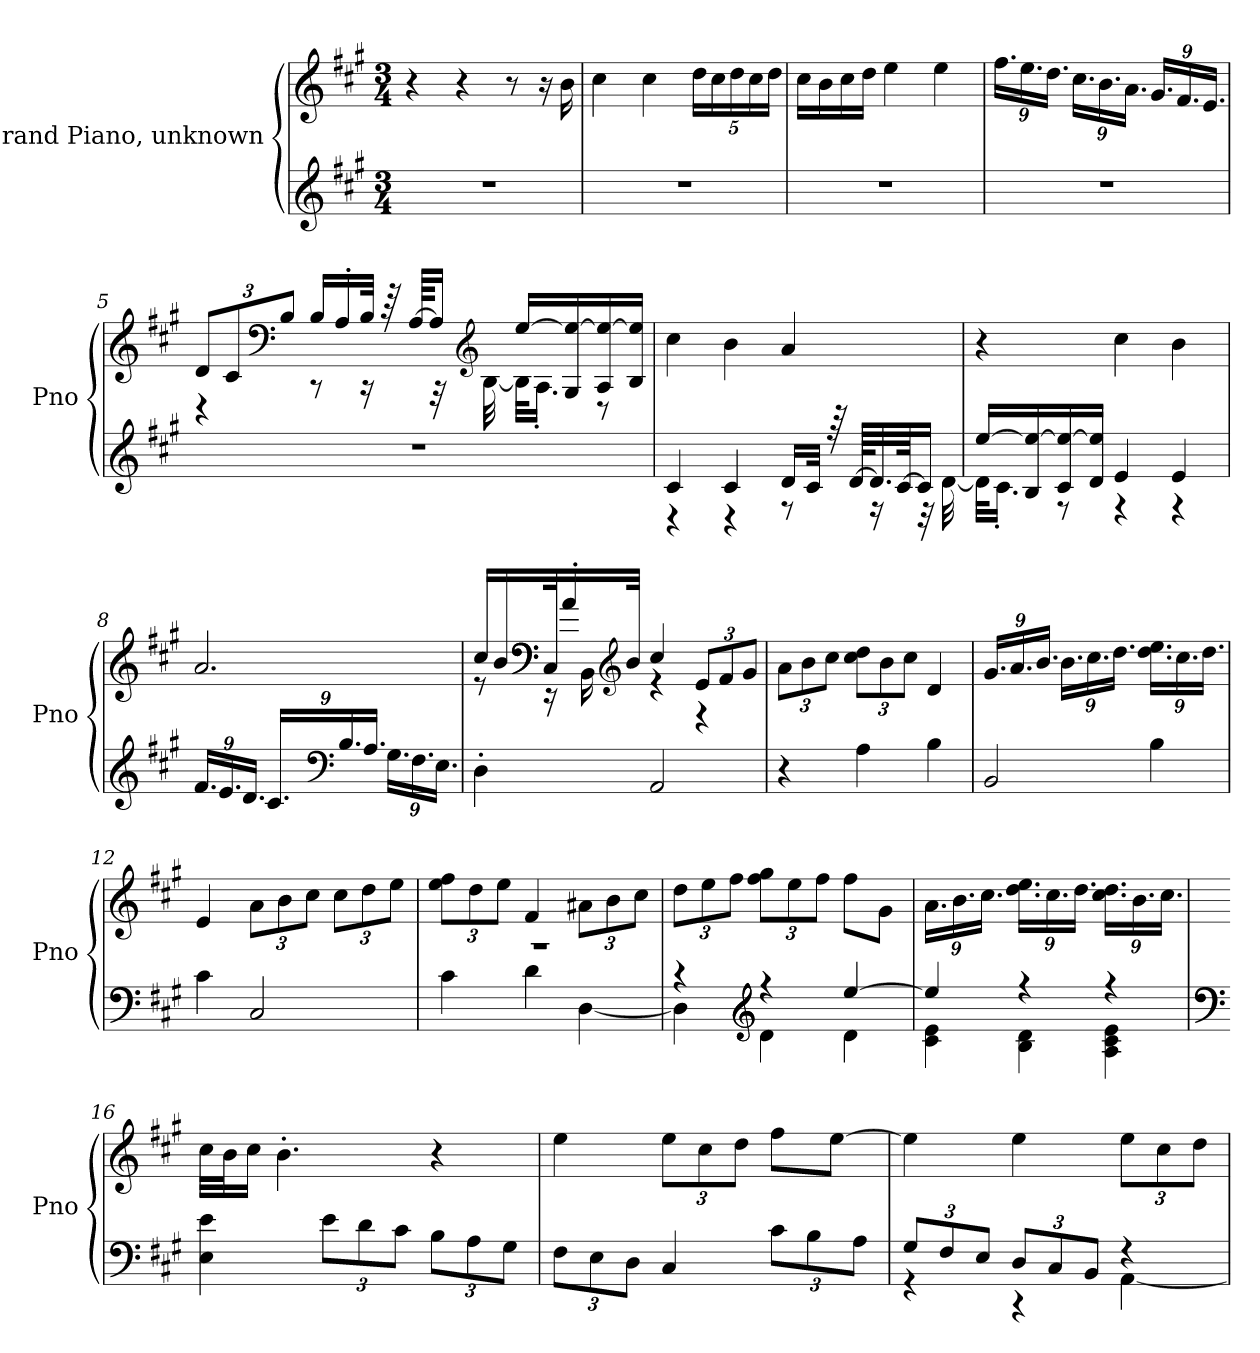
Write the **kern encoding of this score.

**kern	**kern
*part1	*part1
*staff2	*staff1
*I"Grand Piano, unknown	*
*I'Pno	*
*clefG2	*clefG2
*k[f#c#g#]	*k[f#c#g#]
*M3/4	*M3/4
*MM129	*MM129
=1	=1
2.r	4r
.	4r
.	8r
.	16r
.	16b\
=2	=2
2.r	4cc#\
.	4cc#\
*	*Xbrackettup
.	20dd\LL
.	20cc#\
.	20dd\
.	20cc#\
.	20dd\JJ
=3	=3
2.r	16cc#\LL
.	16b\
.	16cc#\
.	16dd\JJ
.	4ee\
.	4ee\
=4	=4
2.r	18.ff#\LL
.	18.ee\
.	18.dd\JJ
.	18.cc#\LL
.	18.b\
.	18.a\JJ
.	18.g#/LL
.	18.f#/
.	18.e/JJ
!!LO:LB:g=z
=5	=5
*	*^
2.r	12d/L	4r
.	12c#/	.
*	*clefF4	*
.	12B/J	.
.	16B/LL	8r
.	16A'/	.
.	32B/JJk	16r
.	64r	.
.	[64A/KKLL	.
.	16A/JJ]	32r
*	*clefG2	*
.	.	[32B\
.	[16ee/LL	32B\KLL]
.	.	16.A'\JJ
.	16G#/ 16ee/_	.
.	16A/ 16ee/_	8r
.	16B/ 16ee/]JJ	.
*	*v	*v
=6	=6
*^	*
4c#/	4r	4cc#\
4c#/	4r	4b\
16d/LL	8r	4a/
32c#/JJk	.	.
64r	.	.
[64d/KLLL	.	.
32.d/]	16r	.
[64c#/JK	.	.
16c#/JJ]	32r	.
.	[32d\	.
=7	=7	=7
[16ee/LL	32d\KLL]	4r
.	16.c#'\JJ	.
16B/ 16ee/_	.	.
16c#/ 16ee/_	8r	.
16d/ 16ee/]JJ	.	.
4e/	4r	4cc#\
4e/	4r	4b\
*v	*v	*
!!LO:LB:g=z
=8	=8
*Xbrackettup	*
18.f#/LL	2.a/
18.e/	.
18.d/JJ	.
18.c#/LL	.
*clefF4	*
18.B/	.
18.A/JJ	.
18.G#\LL	.
18.F#\	.
18.E\JJ	.
=9	=9
*	*^
4D'\	16cc#/LL	8r
.	16b/	.
*	*clefF4	*
.	32C#/K	16r
.	16a'/	.
.	.	16BB\
*	*clefG2	*
.	32b/JJk	.
2AA/	4cc#/	4r
.	12e/L	4r
.	12f#/	.
.	12g#/J	.
*	*v	*v
=10	=10
4r	12a\L
.	12b\
.	12cc#\J
4A\	12cc#\ 12dd\L
.	12b\
.	12cc#\J
4B\	4d/
!!LO:LB:g=z
=11	=11
2BB/	18.g#/LL
.	18.a/
.	18.b/JJ
.	18.b\LL
.	18.cc#\
.	18.dd\JJ
4B\	18.dd\ 18.ee\LL
.	18.cc#\
.	18.dd\JJ
=12	=12
4c#\	4e/
2C#/	12a\L
.	12b\
.	12cc#\J
.	12cc#\L
.	12dd\
.	12ee\J
=13	=13
*^	*
2.r	4c#\	12ee\ 12ff#\L
.	.	12dd\
.	.	12ee\J
.	4d\	4f#/
.	[4D\	12a#X\L
.	.	12b\
.	.	12cc#\J
=14	=14	=14
4r	4D\]	12dd\L
.	.	12ee\
.	.	12ff#\J
*clefG2	*	*
4r	4d\	12ff#\ 12gg#\L
.	.	12ee\
.	.	12ff#\J
[4ee/	4d\	8ff#\L
.	.	8g#\J
!!LO:LB:g=z
=15	=15	=15
4ee/]	4c#\ 4e\	18.a\LL
.	.	18.b\
.	.	18.cc#\JJ
4r	4B\ 4d\	18.dd\ 18.ee\LL
.	.	18.cc#\
.	.	18.dd\JJ
4r	4A\ 4c#\ 4e\	18.cc#\ 18.dd\LL
.	.	18.b\
.	.	18.cc#\JJ
*v	*v	*
=16	=16
*clefF4	*
4E\ 4e\	32cc#\LLL
.	32b\J
.	16cc#\JJ
.	4.b'\
12e\L	.
12d\	.
12c#\J	.
12B\L	4r
12A\	.
12G#\J	.
=17	=17
12F#\L	4ee\
12E\	.
12D\J	.
4C#/	12ee\L
.	12cc#\
.	12dd\J
12c#\L	8ff#\L
12B\	.
.	[8ee\J
12A\J	.
=18	=18
*^	*
12G#/L	4r	4ee\]
12F#/	.	.
12E/J	.	.
12D/L	4r	4ee\
12C#/	.	.
12BB/J	.	.
4r	[4AA\	12ee\L
.	.	12cc#\
.	.	12dd\J
*v	*v	*
=	=
*-	*-
